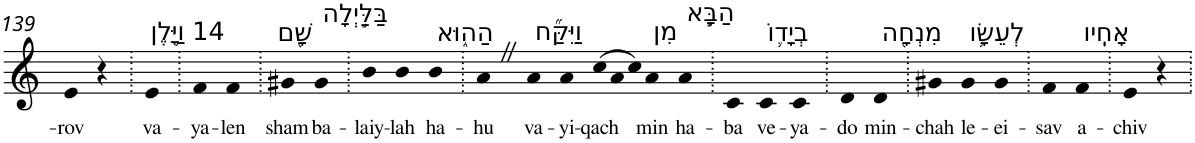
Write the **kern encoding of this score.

**kern	**text
*part1	*part1
*staff1	*staff1
*I"Piano	*
*I'Pno	*
!!LO:PB:g=z
*clefG2	*
*k[]	*
=139	=139
!	!LO:LY:b
4e	-rov
4r	.
=140.	=140.
!LO:TX:a:t=14 וַיָּ֥לֶן	!
!	!LO:LY:b
4e	va-
=141.	=141.
!	!LO:LY:b
4f	-ya-
!	!LO:LY:b
4f	-len
=142.	=142.
!LO:TX:a:t=שָׁ֖ם	!
!	!LO:LY:b
4g#X	sham
!LO:TX:a:t=בַּלַּ֣יְלָה	!
!	!LO:LY:b
4g#	ba-
=143.	=143.
!	!LO:LY:b
4b	-laiy-
!	!LO:LY:b
4b	-lah
!LO:TX:a:t=הַה֑וּא	!
!	!LO:LY:b
4b	ha-
=144.	=144.
!	!LO:LY:b
4aZ	-hu
!LO:TX:a:t=וַיִּקַּ֞ח	!
!	!LO:LY:b
4a	va-
!	!LO:LY:b
4a	-yi-
*Xtuplet	*
!	!LO:LY:b
(>12cc	-qach
12a	.
12cc)	.
!LO:TX:a:t=מִן	!
!	!LO:LY:b
4a	min
!LO:TX:a:t=הַבָּ֧א	!
!	!LO:LY:b
4a	ha-
=145.	=145.
!	!LO:LY:b
4c	-ba
!LO:TX:a:t=בְיָד֛וֹ	!
!	!LO:LY:b
4c	ve-
!	!LO:LY:b
4c	-ya-
=146.	=146.
!	!LO:LY:b
4d	-do
!LO:TX:a:t=מִנְחָ֖ה	!
!	!LO:LY:b
4d	min-
=147.	=147.
!	!LO:LY:b
4g#X	-chah
!LO:TX:a:t=לְעֵשָׂ֥ו	!
!	!LO:LY:b
4g#	le-
!	!LO:LY:b
4g#	-ei-
=148.	=148.
!	!LO:LY:b
4f	-sav
!LO:TX:a:t=אָחִֽיו	!
!	!LO:LY:b
4f	a-
=149.	=149.
!	!LO:LY:b
4e	-chiv
4r	.
=.	=.
*-	*-
